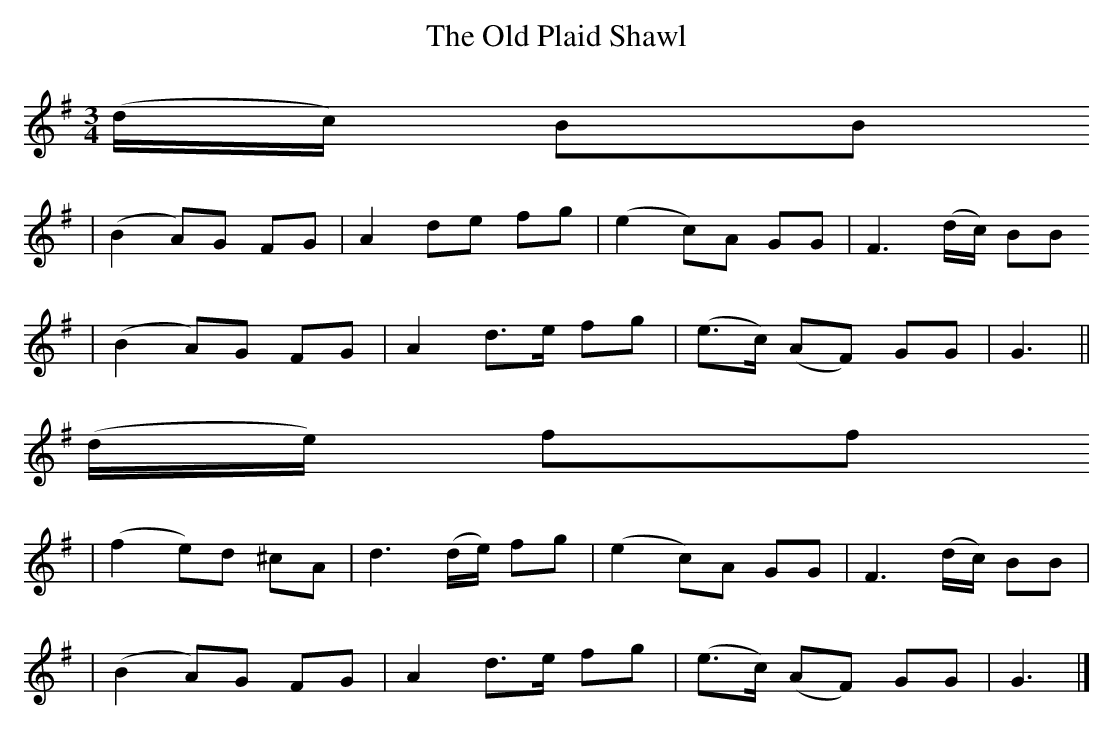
X:1
T: The Old Plaid Shawl
M: 3/4
L: 1/8
K: G
(d/c/) BB
| (">"B2 A)G FG | ">"A2 de fg | (">"e2 c)A GG | F3 (d/c/) BB
| (">"B2 A)G FG | A2 d>e fg | (e>c) (AF) GG | G3 ||
(d/e/) ff
| (">"f2 e)d ^cA | d3 (d/e/) fg | (e2 c)A GG | F3 (d/c/) BB |
| (">"B2 A)G FG | A2 d>e fg | (e>c) (AF) GG | G3 |]
